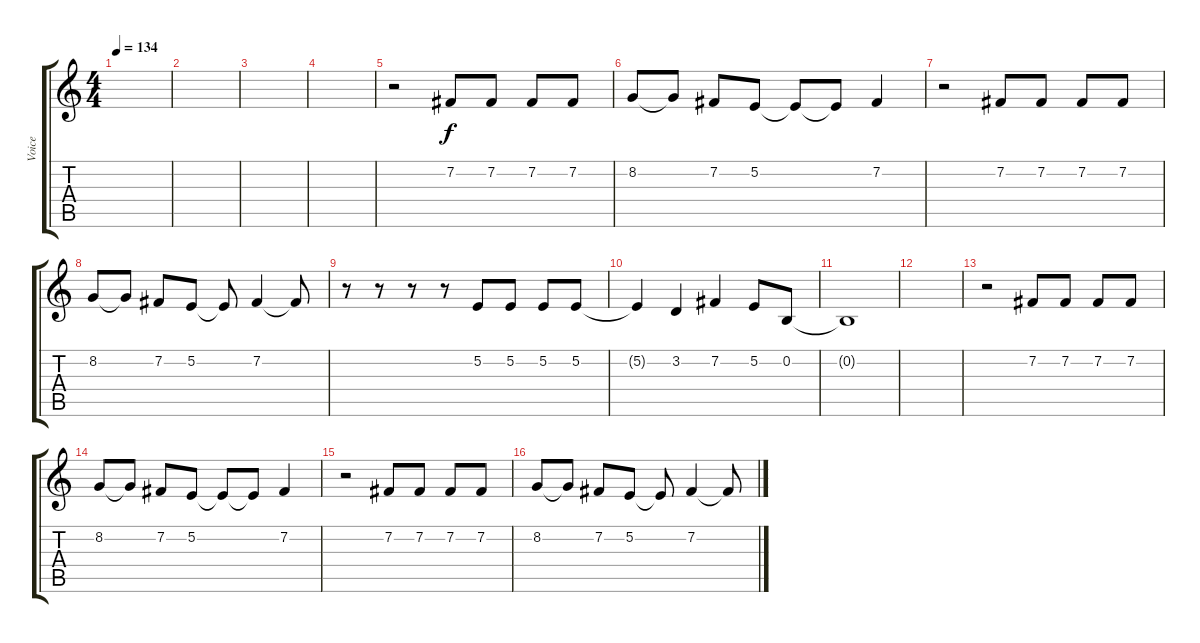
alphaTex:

\track ("Voice" "Voice") {instrument lead6voice}
\staff {score tabs}
\tuning (E4 B3 G3 D3 A2 E2) {hide}
\ts (4 4)
\tempo 134
\clef g2
\ks c
|
|
|
|
r.2 7.2.8 7.2.8 7.2.8 7.2.8 |
8.2.8 8.2{t}.8 7.2.8 5.2.8 5.2{t}.8 5.2{t}.8 7.2.4 |
r.2 7.2.8 7.2.8 7.2.8 7.2.8 |
8.2.8 8.2{t}.8 7.2.8 5.2.8 5.2{t}.8 7.2.4 7.2{t}.8 |
r.8 r.8 r.8 r.8 5.2.8 5.2.8 5.2.8 5.2.8 |
5.2{t}.4 3.2.4 7.2.4 5.2.8 0.2.8 |
0.2{t}.1 |
|
r.2 7.2.8 7.2.8 7.2.8 7.2.8 |
8.2.8 8.2{t}.8 7.2.8 5.2.8 5.2{t}.8 5.2{t}.8 7.2.4 |
r.2 7.2.8 7.2.8 7.2.8 7.2.8 |
8.2.8 8.2{t}.8 7.2.8 5.2.8 5.2{t}.8 7.2.4 7.2{t}.8
